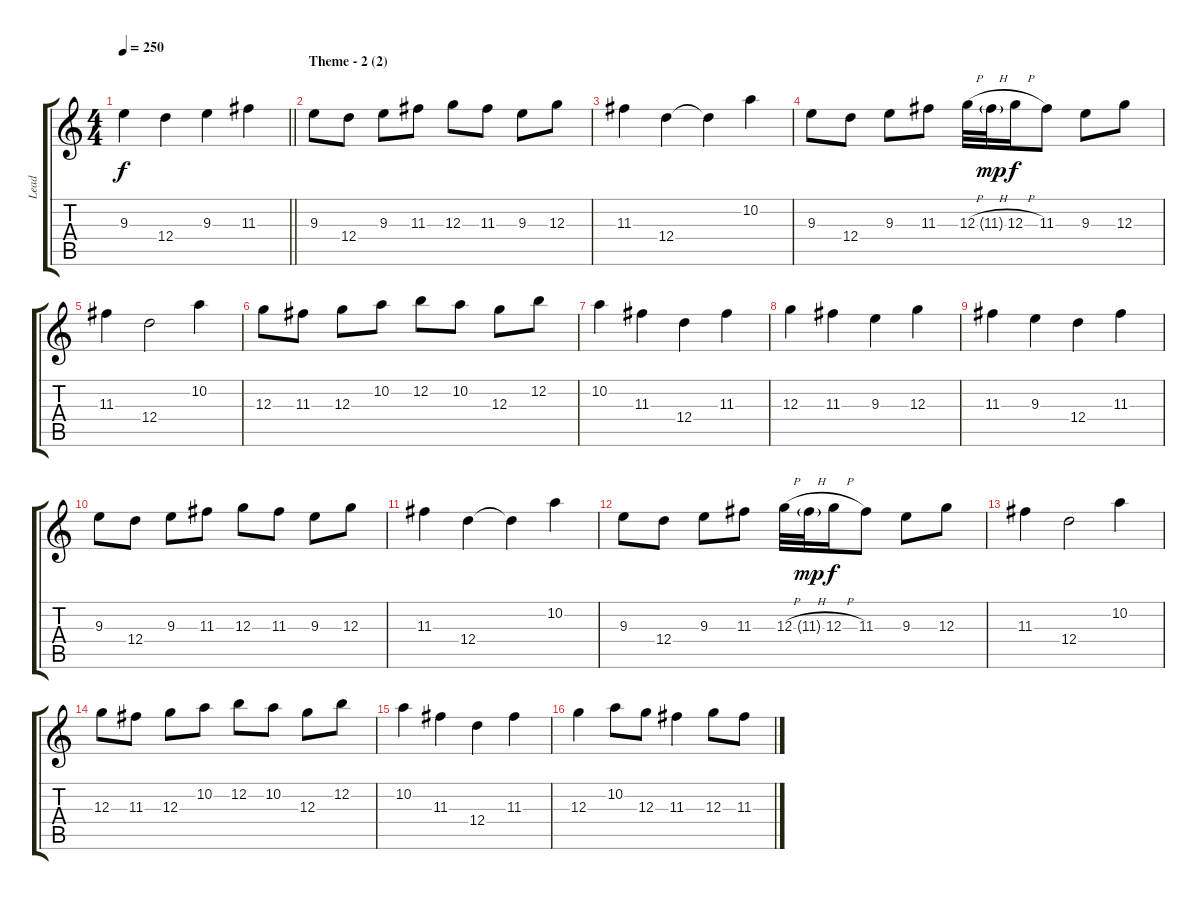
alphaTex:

\track ("Lead" "Lead") {instrument distortionguitar}
\staff {score tabs}
\tuning (E4 B3 G3 D3 A2 E2) {hide}
\ts (4 4)
\tempo 250
\clef g2
\barLineRight lightlight
\ks c
9.3.4{dy f} 12.4.4 9.3.4 11.3.4 |
\section ("" "Theme - 2 (2)")
9.3.8{volume 13 instrument distortionguitar} 12.4.8 9.3.8 11.3.8 12.3.8 11.3.8 9.3.8 12.3.8 |
11.3.4 12.4.4 12.4{t}.4 10.2.4 |
9.3.8 12.4.8 9.3.8 11.3.8 12.3{h}.32 11.3{h g}.32{dy mp} 12.3{h}.16{dy f} 11.3.8 9.3.8 12.3.8 |
11.3.4 12.4.2 10.2.4 |
12.3.8 11.3.8 12.3.8 10.2.8 12.2.8 10.2.8 12.3.8 12.2.8 |
10.2.4 11.3.4 12.4.4 11.3.4 |
12.3.4 11.3.4 9.3.4 12.3.4 |
11.3.4 9.3.4 12.4.4 11.3.4 |
9.3.8{volume 13 instrument distortionguitar} 12.4.8 9.3.8 11.3.8 12.3.8 11.3.8 9.3.8 12.3.8 |
11.3.4 12.4.4 12.4{t}.4 10.2.4 |
9.3.8 12.4.8 9.3.8 11.3.8 12.3{h}.32 11.3{h g}.32{dy mp} 12.3{h}.16{dy f} 11.3.8 9.3.8 12.3.8 |
11.3.4 12.4.2 10.2.4 |
12.3.8 11.3.8 12.3.8 10.2.8 12.2.8 10.2.8 12.3.8 12.2.8 |
10.2.4 11.3.4 12.4.4 11.3.4 |
12.3.4 10.2.8 12.3.8 11.3.4 12.3.8 11.3.8
